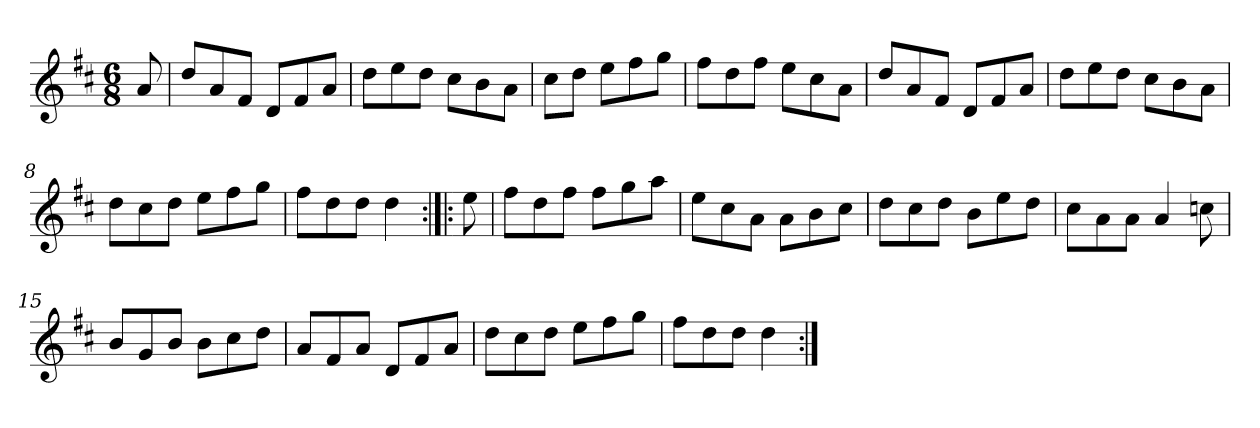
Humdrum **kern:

**kern
*part1
*staff1
*clefG2
*k[f#c#]
*D:
*M6/8
=1
8a/
=2
8dd/L
8a/
8f#/J
8d/L
8f#/
8a/J
=3
8dd\L
8ee\
8dd\J
8cc#\L
8b\
8a\J
=4
8cc#\L
8dd\J
8ee\L
8ff#\
8gg\J
=5
8ff#\L
8dd\
8ff#\J
8ee\L
8cc#\
8a\J
=6
8dd/L
8a/
8f#/J
8d/L
8f#/
8a/J
=7
8dd\L
8ee\
8dd\J
8cc#\L
8b\
8a\J
=8
8dd\L
8cc#\
8dd\J
8ee\L
8ff#\
8gg\J
!!LO:LB:g=z
=9
8ff#\L
8dd\
8dd\J
4dd\
=10:|!|:
8ee\
=11
8ff#\L
8dd\
8ff#\J
8ff#\L
8gg\
8aa\J
=12
8ee\L
8cc#\
8a\J
8a\L
8b\
8cc#\J
=13
8dd\L
8cc#\
8dd\J
8b\L
8ee\
8dd\J
=14
8cc#\L
8a\
8a\J
4a/
8ccn\
=15
8b/L
8g/
8b/J
8b\L
8cc#\
8dd\J
=16
8a/L
8f#/
8a/J
8d/L
8f#/
8a/J
!!LO:LB:g=z
=17
8dd\L
8cc#\
8dd\J
8ee\L
8ff#\
8gg\J
=18
8ff#\L
8dd\
8dd\J
4dd\
=:|!
*-
